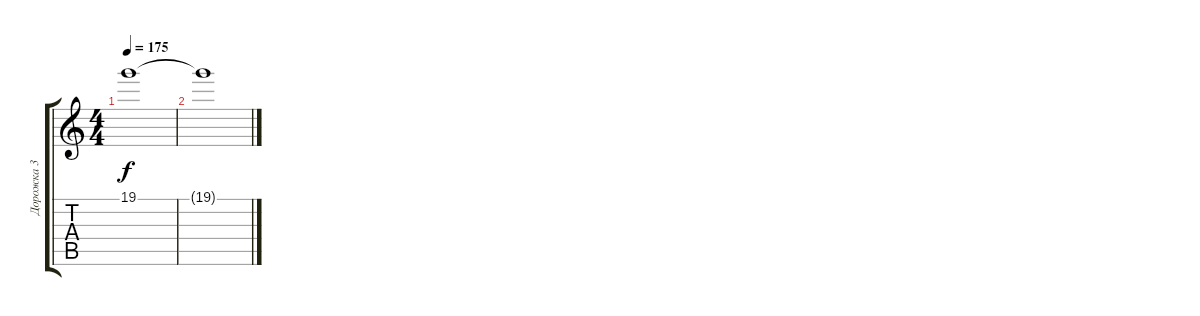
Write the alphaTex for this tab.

\track ("Дорожка 3" "Дорожка 3") {instrument distortionguitar}
\staff {score tabs}
\tuning (C4 G3 Eb3 Bb2 F2 C2) {hide}
\ts (4 4)
\tempo 175
\clef g2
\ks c
19.1.1{dy f} |
19.1{t}.1{volume 6}
